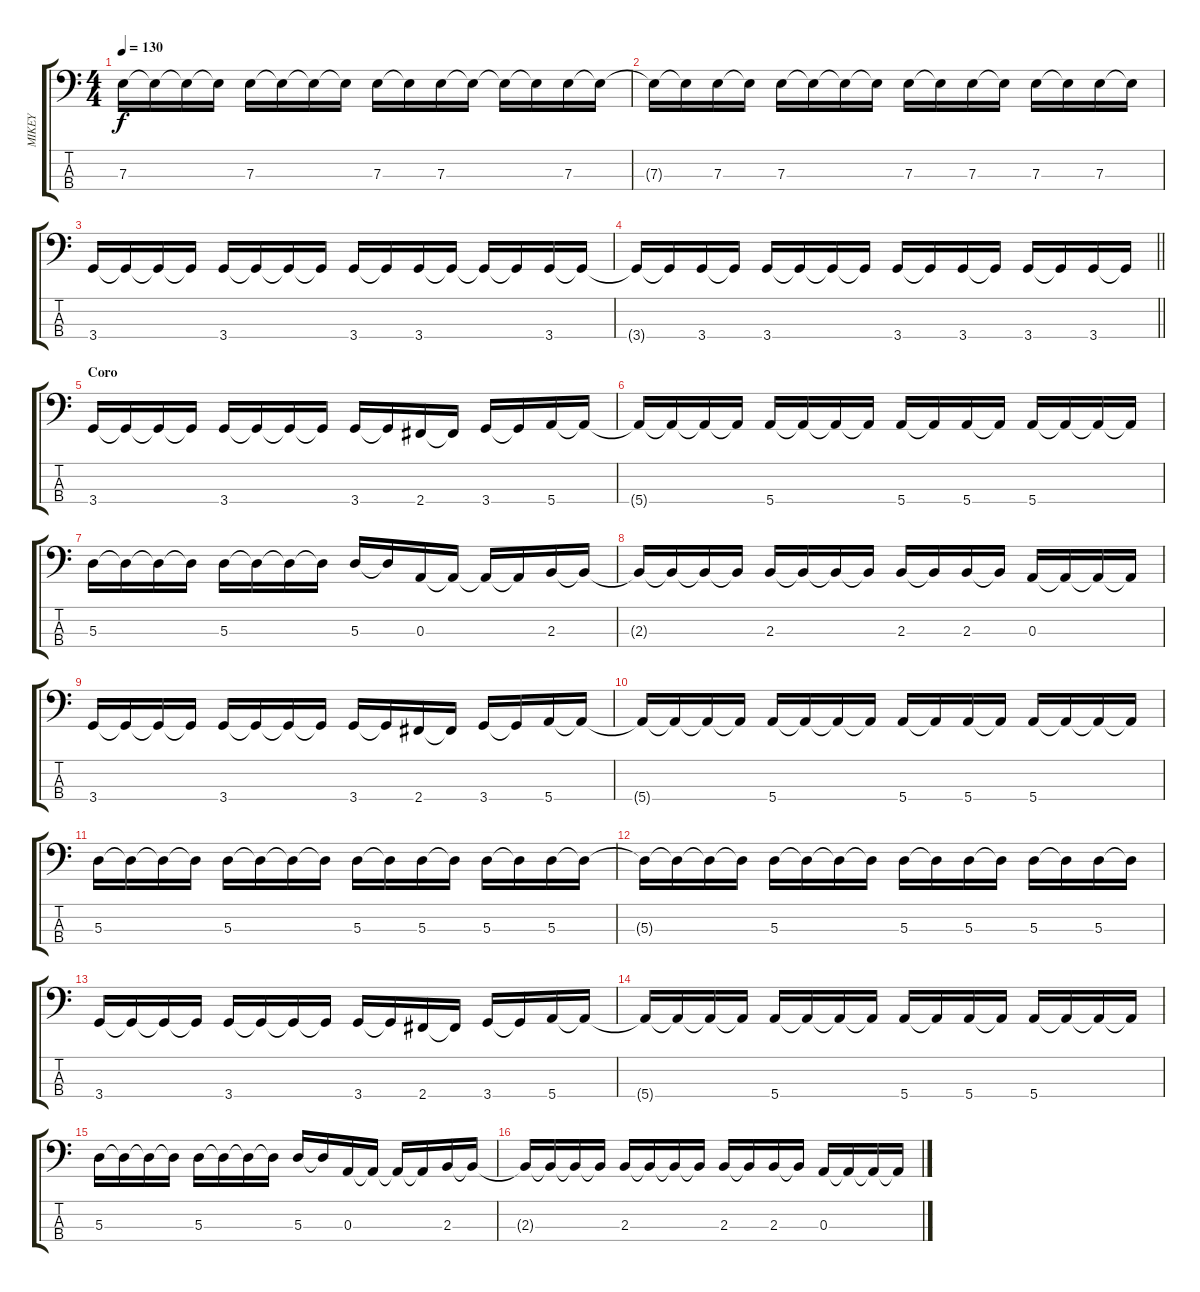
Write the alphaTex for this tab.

\track ("MIKEY" "MIKEY") {instrument electricbassfinger}
\staff {score tabs}
\tuning (G2 D2 A1 E1) {hide}
\ts (4 4)
\tempo 130
\clef f4
\ks c
7.3.16{dy f} 7.3{t}.16 7.3{t}.16 7.3{t}.16 7.3.16 7.3{t}.16 7.3{t}.16 7.3{t}.16 7.3.16 7.3{t}.16 7.3.16 7.3{t}.16 7.3{t}.16 7.3{t}.16 7.3.16 7.3{t}.16 |
7.3{t}.16 7.3{t}.16 7.3.16 7.3{t}.16 7.3.16 7.3{t}.16 7.3{t}.16 7.3{t}.16 7.3.16 7.3{t}.16 7.3.16 7.3{t}.16 7.3.16 7.3{t}.16 7.3.16 7.3{t}.16 |
3.4.16 3.4{t}.16 3.4{t}.16 3.4{t}.16 3.4.16 3.4{t}.16 3.4{t}.16 3.4{t}.16 3.4.16 3.4{t}.16 3.4.16 3.4{t}.16 3.4{t}.16 3.4{t}.16 3.4.16 3.4{t}.16 |
\barLineRight lightlight
3.4{t}.16 3.4{t}.16 3.4.16 3.4{t}.16 3.4.16 3.4{t}.16 3.4{t}.16 3.4{t}.16 3.4.16 3.4{t}.16 3.4.16 3.4{t}.16 3.4.16 3.4{t}.16 3.4.16 3.4{t}.16 |
\section ("" "Coro")
3.4.16 3.4{t}.16 3.4{t}.16 3.4{t}.16 3.4.16 3.4{t}.16 3.4{t}.16 3.4{t}.16 3.4.16 3.4{t}.16 2.4.16 2.4{t}.16 3.4.16 3.4{t}.16 5.4.16 5.4{t}.16 |
5.4{t}.16 5.4{t}.16 5.4{t}.16 5.4{t}.16 5.4.16 5.4{t}.16 5.4{t}.16 5.4{t}.16 5.4.16 5.4{t}.16 5.4.16 5.4{t}.16 5.4.16 5.4{t}.16 5.4{t}.16 5.4{t}.16 |
5.3.16 5.3{t}.16 5.3{t}.16 5.3{t}.16 5.3.16 5.3{t}.16 5.3{t}.16 5.3{t}.16 5.3.16 5.3{t}.16 0.3.16 0.3{t}.16 0.3{t}.16 0.3{t}.16 2.3.16 2.3{t}.16 |
2.3{t}.16 2.3{t}.16 2.3{t}.16 2.3{t}.16 2.3.16 2.3{t}.16 2.3{t}.16 2.3{t}.16 2.3.16 2.3{t}.16 2.3.16 2.3{t}.16 0.3.16 0.3{t}.16 0.3{t}.16 0.3{t}.16 |
3.4.16 3.4{t}.16 3.4{t}.16 3.4{t}.16 3.4.16 3.4{t}.16 3.4{t}.16 3.4{t}.16 3.4.16 3.4{t}.16 2.4.16 2.4{t}.16 3.4.16 3.4{t}.16 5.4.16 5.4{t}.16 |
5.4{t}.16 5.4{t}.16 5.4{t}.16 5.4{t}.16 5.4.16 5.4{t}.16 5.4{t}.16 5.4{t}.16 5.4.16 5.4{t}.16 5.4.16 5.4{t}.16 5.4.16 5.4{t}.16 5.4{t}.16 5.4{t}.16 |
5.3.16 5.3{t}.16 5.3{t}.16 5.3{t}.16 5.3.16 5.3{t}.16 5.3{t}.16 5.3{t}.16 5.3.16 5.3{t}.16 5.3.16 5.3{t}.16 5.3.16 5.3{t}.16 5.3.16 5.3{t}.16 |
5.3{t}.16 5.3{t}.16 5.3{t}.16 5.3{t}.16 5.3.16 5.3{t}.16 5.3{t}.16 5.3{t}.16 5.3.16 5.3{t}.16 5.3.16 5.3{t}.16 5.3.16 5.3{t}.16 5.3.16 5.3{t}.16 |
3.4.16 3.4{t}.16 3.4{t}.16 3.4{t}.16 3.4.16 3.4{t}.16 3.4{t}.16 3.4{t}.16 3.4.16 3.4{t}.16 2.4.16 2.4{t}.16 3.4.16 3.4{t}.16 5.4.16 5.4{t}.16 |
5.4{t}.16 5.4{t}.16 5.4{t}.16 5.4{t}.16 5.4.16 5.4{t}.16 5.4{t}.16 5.4{t}.16 5.4.16 5.4{t}.16 5.4.16 5.4{t}.16 5.4.16 5.4{t}.16 5.4{t}.16 5.4{t}.16 |
5.3.16 5.3{t}.16 5.3{t}.16 5.3{t}.16 5.3.16 5.3{t}.16 5.3{t}.16 5.3{t}.16 5.3.16 5.3{t}.16 0.3.16 0.3{t}.16 0.3{t}.16 0.3{t}.16 2.3.16 2.3{t}.16 |
2.3{t}.16 2.3{t}.16 2.3{t}.16 2.3{t}.16 2.3.16 2.3{t}.16 2.3{t}.16 2.3{t}.16 2.3.16 2.3{t}.16 2.3.16 2.3{t}.16 0.3.16 0.3{t}.16 0.3{t}.16 0.3{t}.16
